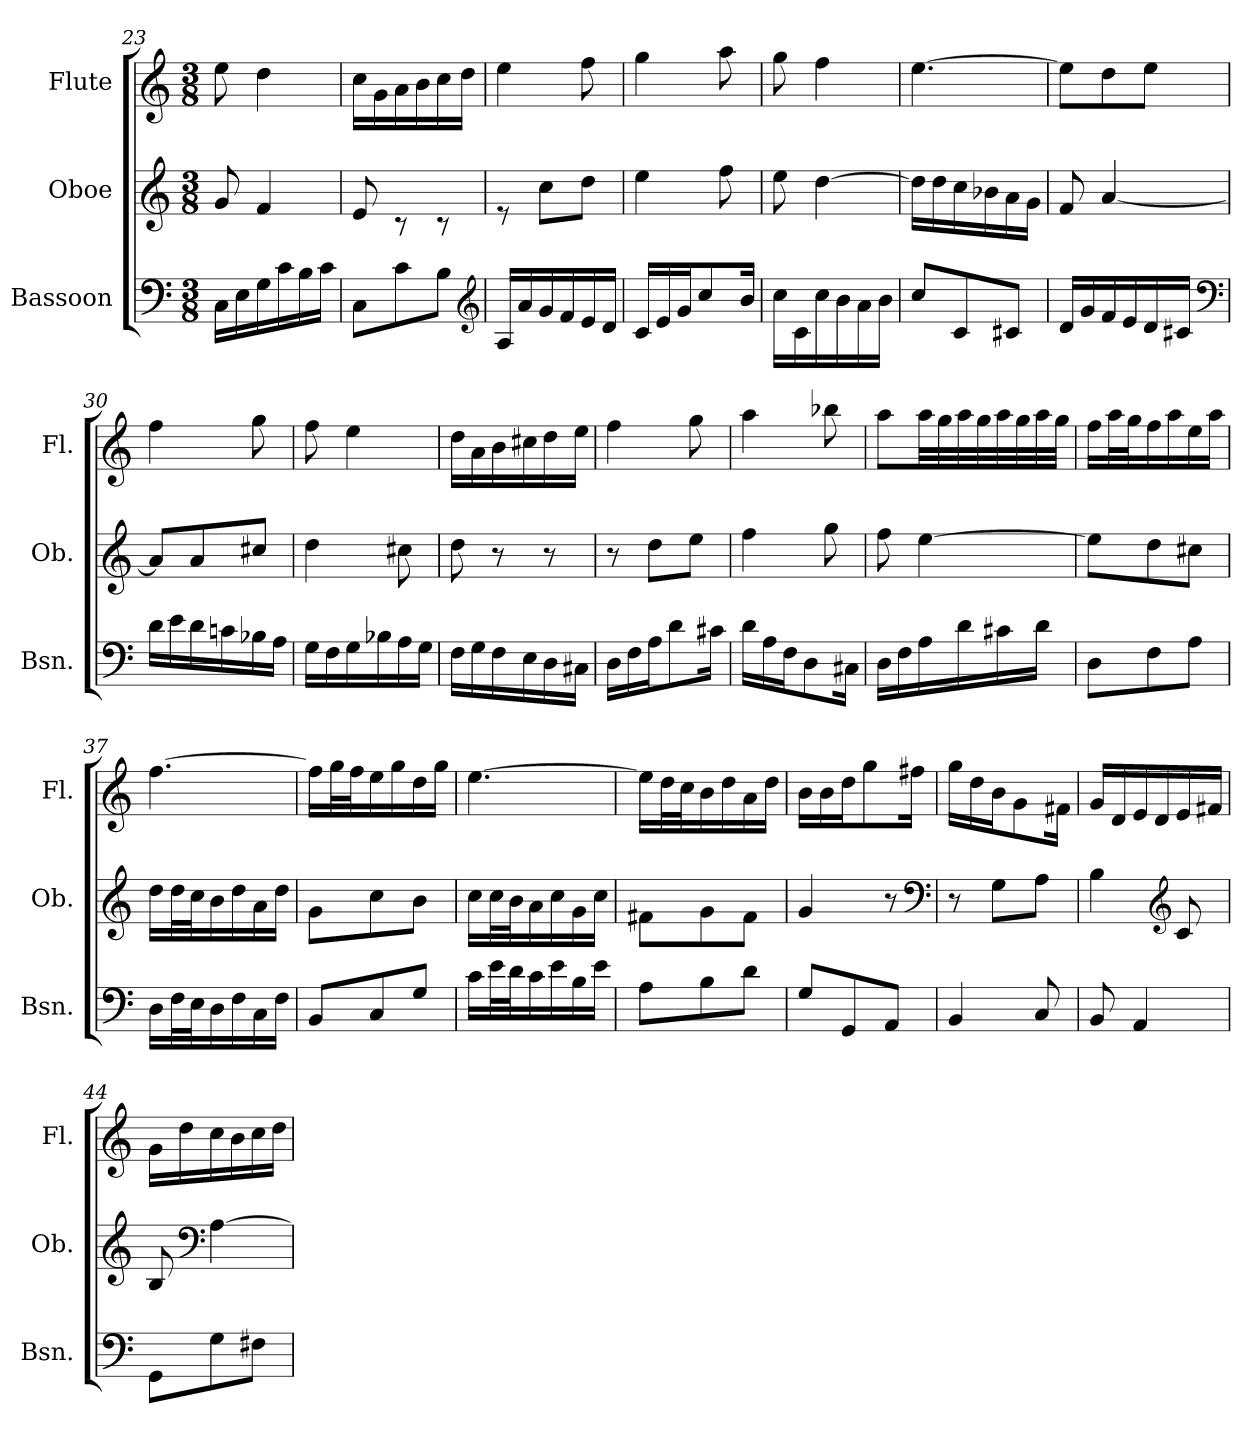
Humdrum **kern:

**kern	**kern	**kern
*part3	*part2	*part1
*staff3	*staff2	*staff1
*I"Bassoon	*I"Oboe	*I"Flute
*I'Bsn.	*I'Ob.	*I'Fl.
!!LO:LB:g=z
*clefF4	*clefG2	*clefG2
*k[]	*k[]	*k[]
*C:	*C:	*C:
*M3/8	*M3/8	*M3/8
=23	=23	=23
16C\LL	8g/	8ee\
16E\	.	.
16G\	4f/	4dd\
16c\	.	.
16B\	.	.
16c\JJ	.	.
=24	=24	=24
8C\L	8e/	16cc\LL
.	.	16g\
8c\	8rc	16a\
.	.	16b\
8B\J	8rc	16cc\
.	.	16dd\JJ
*clefG2	*	*
=25	=25	=25
16A/LL	8re	4ee\
16a/	.	.
16g/	8cc\L	.
16f/	.	.
16e/	8dd\J	8ff\
16d/JJ	.	.
=26	=26	=26
16c/LL	4ee\	4gg\
16e/	.	.
16g/J	.	.
8cc/	.	.
.	8ff\	8aa\
16b/Jk	.	.
=27	=27	=27
16cc\LL	8ee\	8gg\
16c\	.	.
16cc\	[4dd\	4ff\
16b\	.	.
16a\	.	.
16b\JJ	.	.
=28	=28	=28
8cc/L	16dd\LL]	[4.ee\
.	16dd\	.
8c/	16cc\	.
.	16b-X\	.
8c#X/J	16a\	.
.	16g\JJ	.
!!LO:LB:g=z
=29	=29	=29
16d/LL	8f/	8ee\L]
16g/	.	.
16f/	[4a/	8dd\
16e/	.	.
16d/	.	8ee\J
16c#X/JJ	.	.
*clefF4	*	*
=30	=30	=30
16d\LL	8a/L]	4ff\
16e\	.	.
16d\	8a/	.
16cn\	.	.
16B-X\	8cc#X/J	8gg\
16A\JJ	.	.
=31	=31	=31
16G\LL	4dd\	8ff\
16F\	.	.
16G\	.	4ee\
16B-X\	.	.
16A\	8cc#X\	.
16G\JJ	.	.
=32	=32	=32
16F\LL	8dd\	16dd\LL
16G\	.	16a\
16F\	8r	16b\
16E\	.	16cc#X\
16D\	8r	16dd\
16C#X\JJ	.	16ee\JJ
=33	=33	=33
16D\LL	8r	4ff\
16F\	.	.
16A\J	8dd\L	.
8d\	.	.
.	8ee\J	8gg\
16c#X\Jk	.	.
!!LO:LB:g=z
=34	=34	=34
16d\LL	4ff\	4aa\
16A\	.	.
16F\J	.	.
8D\	.	.
.	8gg\	8bb-X\
16C#X\Jk	.	.
=35	=35	=35
16D\LL	8ff\	8aa\L
16F\	.	.
16A\	[4ee\	32aa\LL
.	.	32gg\
16d\	.	32aa\
.	.	32gg\
16c#X\	.	32aa\
.	.	32gg\
16d\JJ	.	32aa\
.	.	32gg\JJJ
=36	=36	=36
8D\L	8ee\L]	16ff\LL
.	.	32aa\L
.	.	32gg\J
8F\	8dd\	16ff\
.	.	16aa\
8A\J	8cc#X\J	16ee\
.	.	16aa\JJ
=37	=37	=37
16D\LL	16dd\LL	[4.ff\
32F\L	32dd\L	.
32E\J	32cc\J	.
16D\	16b\	.
16F\	16dd\	.
16C\	16a\	.
16F\JJ	16dd\JJ	.
=38	=38	=38
8BB/L	8g\L	16ff\LL]
.	.	32gg\L
.	.	32ff\J
8C/	8cc\	16ee\
.	.	16gg\
8G/J	8b\J	16dd\
.	.	16gg\JJ
!!LO:PB:g=z
=39	=39	=39
16c\LL	16cc\LL	[4.ee\
32e\L	32cc\L	.
32d\J	32b\J	.
16c\	16a\	.
16e\	16cc\	.
16B\	16g\	.
16e\JJ	16cc\JJ	.
=40	=40	=40
8A\L	8f#X\L	16ee\LL]
.	.	32dd\L
.	.	32cc\J
8B\	8g\	16b\
.	.	16dd\
8d\J	8f#\J	16a\
.	.	16dd\JJ
=41	=41	=41
8G/L	4g/	16b\LL
.	.	16b\
8GG/	.	16dd\J
.	.	8gg\
8AA/J	8r	.
.	.	16ff#X\Jk
*	*clefF4	*
=42	=42	=42
4BB/	8r	16gg\LL
.	.	16dd\
.	8G\L	16b\J
.	.	8g\
8C/	8A\J	.
.	.	16f#X\Jk
=43	=43	=43
8BB/	4B\	16g/LL
.	.	16d/
*	*clefG2	*
4AA/	.	16e/
.	.	16d/
.	8c/	16e/
.	.	16f#X/JJ
=44	=44	=44
8GG\L	8B/	16g\LL
.	.	16dd\
*	*clefF4	*
8G\	[4A\	16cc\
.	.	16b\
8F#X\J	.	16cc\
.	.	16dd\JJ
=	=	=
*-	*-	*-
